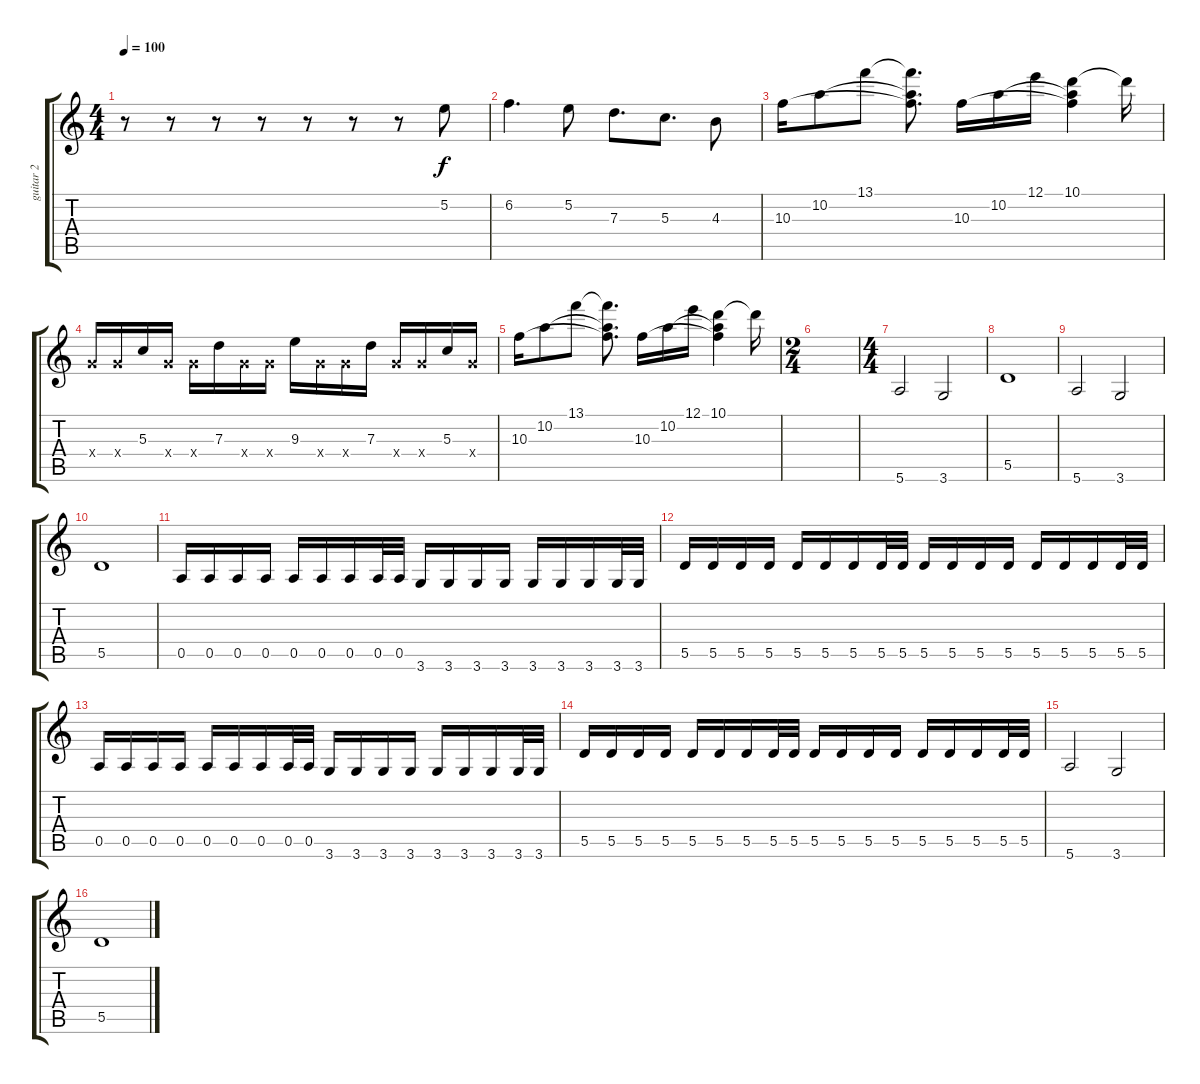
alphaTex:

\track ("guitar 2" "guitar 2") {instrument overdrivenguitar}
\staff {score tabs}
\tuning (E4 B3 G3 D3 A2 E2) {hide}
\ts (4 4)
\tempo 100
\clef g2
\ks c
r.8{dy f} r.8 r.8 r.8 r.8 r.8 r.8 5.2.8 |
6.2.4{d} 5.2.8 7.3.8{d} 5.3.8{d} 4.3.8 |
10.3.16{instrument overdrivenguitar} 10.2.8 13.1.8 (13.1{t} 10.2{t} 10.3{t}).8{d} 10.3.16 10.2.16 12.1.16 (10.1 10.2{t} 10.3{t}).4 10.1{t}.16 |
5.4{x}.16 5.4{x}.16 5.3.16 5.4{x}.16 5.4{x}.16 7.3.16 5.4{x}.16 5.4{x}.16 9.3.16 5.4{x}.16 5.4{x}.16 7.3.16 5.4{x}.16 5.4{x}.16 5.3.16 5.4{x}.16 |
10.3.16{instrument overdrivenguitar} 10.2.8 13.1.8 (13.1{t} 10.2{t} 10.3{t}).8{d} 10.3.16 10.2.16 12.1.16 (10.1 10.2{t} 10.3{t}).4 10.1{t}.16 |
\ts (2 4)
|
\ts (4 4)
5.6.2 3.6.2 |
5.5.1 |
5.6.2 3.6.2 |
5.5.1 |
0.5.16 0.5.16 0.5.16 0.5.16 0.5.16 0.5.16 0.5.16 0.5.32 0.5.32 3.6.16 3.6.16 3.6.16 3.6.16 3.6.16 3.6.16 3.6.16 3.6.32 3.6.32 |
5.5.16 5.5.16 5.5.16 5.5.16 5.5.16 5.5.16 5.5.16 5.5.32 5.5.32 5.5.16 5.5.16 5.5.16 5.5.16 5.5.16 5.5.16 5.5.16 5.5.32 5.5.32 |
0.5.16 0.5.16 0.5.16 0.5.16 0.5.16 0.5.16 0.5.16 0.5.32 0.5.32 3.6.16 3.6.16 3.6.16 3.6.16 3.6.16 3.6.16 3.6.16 3.6.32 3.6.32 |
5.5.16 5.5.16 5.5.16 5.5.16 5.5.16 5.5.16 5.5.16 5.5.32 5.5.32 5.5.16 5.5.16 5.5.16 5.5.16 5.5.16 5.5.16 5.5.16 5.5.32 5.5.32 |
5.6.2 3.6.2 |
5.5.1
